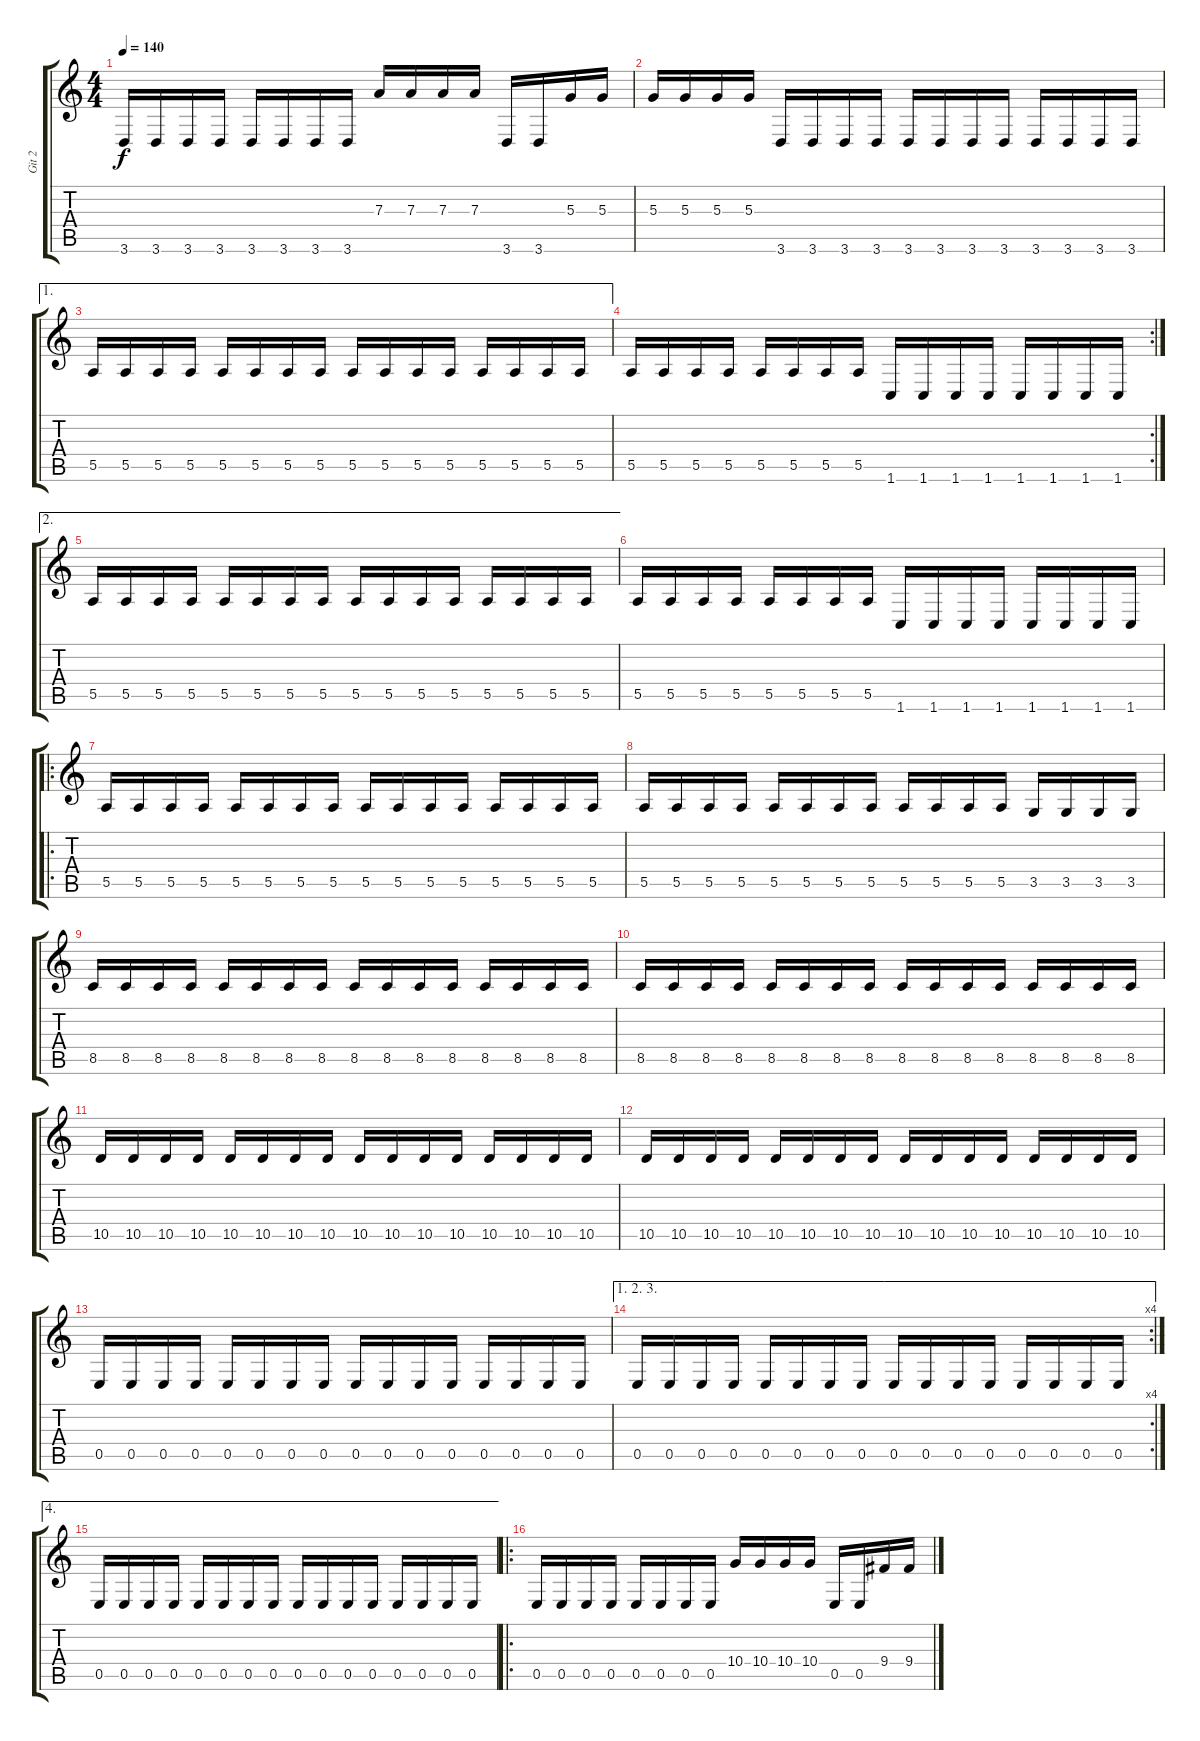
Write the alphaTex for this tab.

\track ("Git 2" "Git 2") {instrument distortionguitar}
\staff {score tabs}
\tuning (B3 Gb3 D3 A2 E2 B1) {hide}
\ts (4 4)
\tempo 140
\clef g2
\ks c
3.6.16{dy f} 3.6.16 3.6.16 3.6.16 3.6.16 3.6.16 3.6.16 3.6.16 7.3.16 7.3.16 7.3.16 7.3.16 3.6.16 3.6.16 5.3.16 5.3.16 |
5.3.16 5.3.16 5.3.16 5.3.16 3.6.16 3.6.16 3.6.16 3.6.16 3.6.16 3.6.16 3.6.16 3.6.16 3.6.16 3.6.16 3.6.16 3.6.16 |
\ae 1
5.5.16 5.5.16 5.5.16 5.5.16 5.5.16 5.5.16 5.5.16 5.5.16 5.5.16 5.5.16 5.5.16 5.5.16 5.5.16 5.5.16 5.5.16 5.5.16 |
\rc 2
5.5.16 5.5.16 5.5.16 5.5.16 5.5.16 5.5.16 5.5.16 5.5.16 1.6.16 1.6.16 1.6.16 1.6.16 1.6.16 1.6.16 1.6.16 1.6.16 |
\ae 2
5.5.16 5.5.16 5.5.16 5.5.16 5.5.16 5.5.16 5.5.16 5.5.16 5.5.16 5.5.16 5.5.16 5.5.16 5.5.16 5.5.16 5.5.16 5.5.16 |
5.5.16 5.5.16 5.5.16 5.5.16 5.5.16 5.5.16 5.5.16 5.5.16 1.6.16 1.6.16 1.6.16 1.6.16 1.6.16 1.6.16 1.6.16 1.6.16 |
\ro
5.5.16 5.5.16 5.5.16 5.5.16 5.5.16 5.5.16 5.5.16 5.5.16 5.5.16 5.5.16 5.5.16 5.5.16 5.5.16 5.5.16 5.5.16 5.5.16 |
5.5.16 5.5.16 5.5.16 5.5.16 5.5.16 5.5.16 5.5.16 5.5.16 5.5.16 5.5.16 5.5.16 5.5.16 3.5.16 3.5.16 3.5.16 3.5.16 |
8.5.16 8.5.16 8.5.16 8.5.16 8.5.16 8.5.16 8.5.16 8.5.16 8.5.16 8.5.16 8.5.16 8.5.16 8.5.16 8.5.16 8.5.16 8.5.16 |
8.5.16 8.5.16 8.5.16 8.5.16 8.5.16 8.5.16 8.5.16 8.5.16 8.5.16 8.5.16 8.5.16 8.5.16 8.5.16 8.5.16 8.5.16 8.5.16 |
10.5.16 10.5.16 10.5.16 10.5.16 10.5.16 10.5.16 10.5.16 10.5.16 10.5.16 10.5.16 10.5.16 10.5.16 10.5.16 10.5.16 10.5.16 10.5.16 |
10.5.16 10.5.16 10.5.16 10.5.16 10.5.16 10.5.16 10.5.16 10.5.16 10.5.16 10.5.16 10.5.16 10.5.16 10.5.16 10.5.16 10.5.16 10.5.16 |
0.5.16 0.5.16 0.5.16 0.5.16 0.5.16 0.5.16 0.5.16 0.5.16 0.5.16 0.5.16 0.5.16 0.5.16 0.5.16 0.5.16 0.5.16 0.5.16 |
\ae (1 2 3)
\rc 4
0.5.16 0.5.16 0.5.16 0.5.16 0.5.16 0.5.16 0.5.16 0.5.16 0.5.16 0.5.16 0.5.16 0.5.16 0.5.16 0.5.16 0.5.16 0.5.16 |
\ae 4
0.5.16 0.5.16 0.5.16 0.5.16 0.5.16 0.5.16 0.5.16 0.5.16 0.5.16 0.5.16 0.5.16 0.5.16 0.5.16 0.5.16 0.5.16 0.5.16 |
\ro
0.5.16 0.5.16 0.5.16 0.5.16 0.5.16 0.5.16 0.5.16 0.5.16 10.4.16 10.4.16 10.4.16 10.4.16 0.5.16 0.5.16 9.4.16 9.4.16
